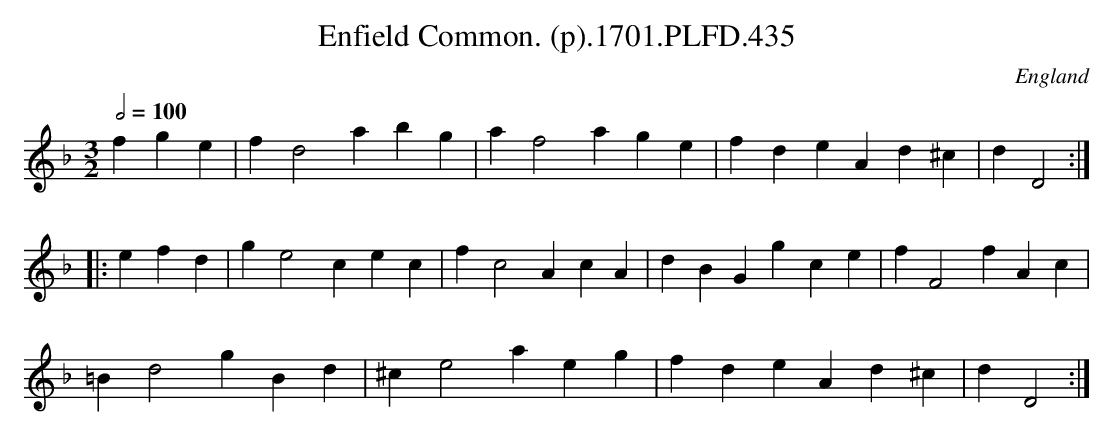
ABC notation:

X:1
T:Enfield Common. (p).1701.PLFD.435
M:3/2
L:1/4
Q:1/2=100
O:England
K:F
fge|fd2abg|af2age|fdeAd^c|dD2:|
|:efd|ge2cec|fc2AcA|dBGgce|fF2fAc|
=Bd2gBd|^ce2aeg|fdeAd^c|dD2:|
